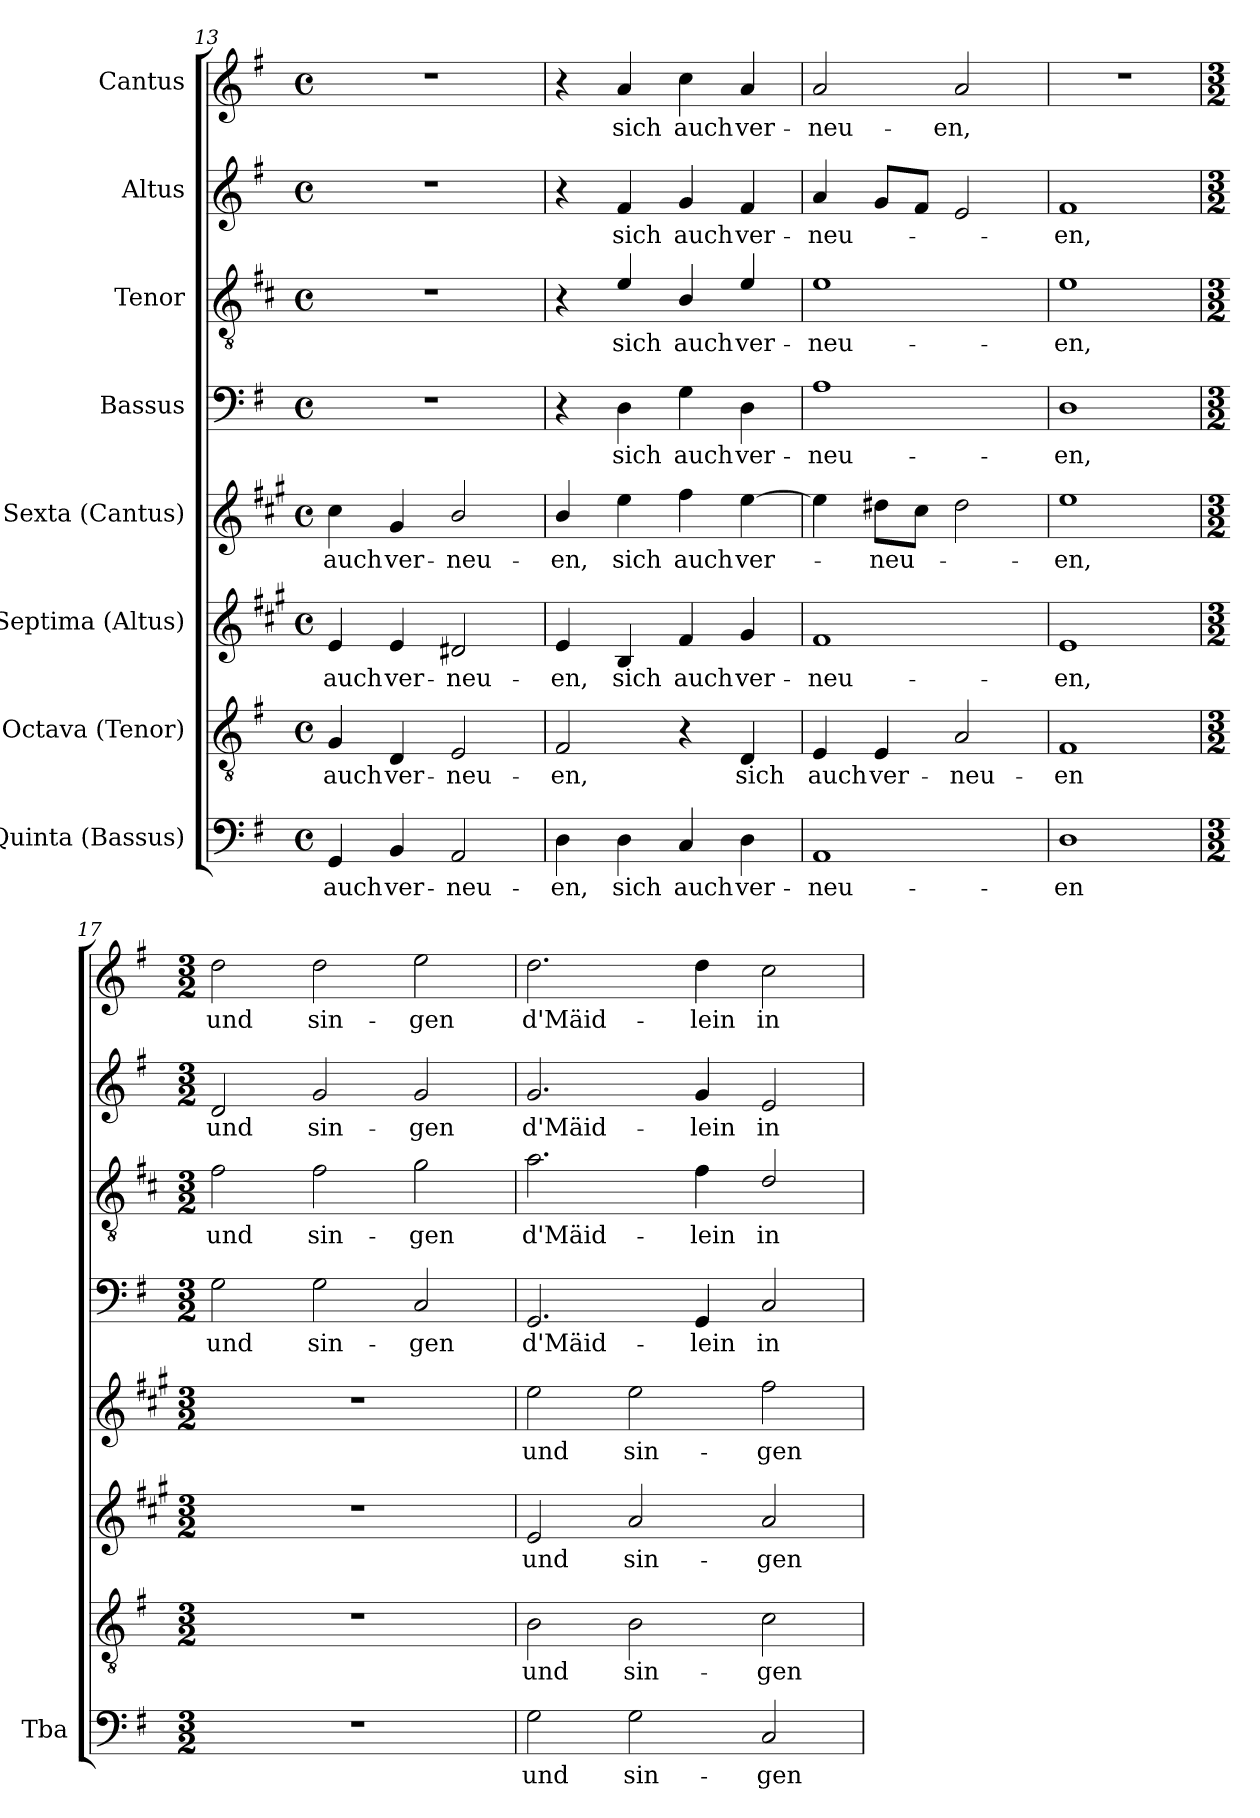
**kern	**text	**kern	**text	**kern	**text	**kern	**text	**kern	**text	**kern	**text	**kern	**text	**kern	**text
*part8	*part8	*part7	*part7	*part6	*part6	*part5	*part5	*part4	*part4	*part3	*part3	*part2	*part2	*part1	*part1
*staff8	*staff8	*staff7	*staff7	*staff6	*staff6	*staff5	*staff5	*staff4	*staff4	*staff3	*staff3	*staff2	*staff2	*staff1	*staff1
*I"Quinta (Bassus)	*	*I"Octava (Tenor)	*	*I"Septima (Altus)	*	*I"Sexta (Cantus)	*	*I"Bassus	*	*I"Tenor	*	*I"Altus	*	*I"Cantus	*
*I'Tba	*	*	*	*	*	*	*	*	*	*	*	*	*	*	*
*clefF4	*	*clefGv2	*	*clefG2	*	*clefG2	*	*clefF4	*	*clefGv2	*	*clefG2	*	*clefG2	*
*	*	*	*	*ITrd1c2	*	*ITrd1c2	*	*	*	*ITrd4c7	*	*	*	*	*
*k[f#]	*	*k[f#]	*	*k[f#]	*	*k[f#]	*	*k[f#]	*	*k[f#]	*	*k[f#]	*	*k[f#]	*
*G:	*	*G:	*	*G:	*	*G:	*	*G:	*	*G:	*	*G:	*	*G:	*
*M4/4	*	*M4/4	*	*M4/4	*	*M4/4	*	*M4/4	*	*M4/4	*	*M4/4	*	*M4/4	*
*met(c)	*	*met(c)	*	*met(c)	*	*met(c)	*	*met(c)	*	*met(c)	*	*met(c)	*	*met(c)	*
=13	=13	=13	=13	=13	=13	=13	=13	=13	=13	=13	=13	=13	=13	=13	=13
4GG/	auch	4G/	auch	4d/	auch	4b\	auch	1r	.	1r	.	1r	.	1r	.
4BB/	ver-	4D/	ver-	4d/	ver-	4f#/	ver-	.	.	.	.	.	.	.	.
2AA/	-neu-	2E/	-neu-	2c#X/	-neu-	2a/	-neu-	.	.	.	.	.	.	.	.
=14	=14	=14	=14	=14	=14	=14	=14	=14	=14	=14	=14	=14	=14	=14	=14
4D\	-en,	2F#/	-en,	4d/	-en,	4a/	-en,	4r	.	4r	.	4r	.	4r	.
4D\	sich	.	.	4A/	sich	4dd\	sich	4D\	sich	4A/	sich	4f#/	sich	4a/	sich
4C/	auch	4r	.	4e/	auch	4ee\	auch	4G\	auch	4E/	auch	4g/	auch	4cc\	auch
4D\	ver-	4D/	sich	4f#/	ver-	[4dd\	ver-	4D\	ver-	4A/	ver-	4f#/	ver-	4a/	ver-
!!LO:PB:g=z
=15	=15	=15	=15	=15	=15	=15	=15	=15	=15	=15	=15	=15	=15	=15	=15
1AA	-neu-	4E/	auch	1e	-neu-	4dd\]	.	1A	-neu-	1A	-neu-	4a/	-neu-	2a/	-neu-
.	.	4E/	ver-	.	.	8cc#X\L	-neu-	.	.	.	.	8g/L	.	.	.
.	.	.	.	.	.	8b\J	.	.	.	.	.	8f#/J	.	.	.
.	.	2A/	-neu-	.	.	2cc#\	.	.	.	.	.	2e/	.	2a/	-en,
=16	=16	=16	=16	=16	=16	=16	=16	=16	=16	=16	=16	=16	=16	=16	=16
1D	-en	1F#	-en	1d	-en,	1dd	-en,	1D	-en,	1A	-en,	1f#	-en,	1r	.
=17	=17	=17	=17	=17	=17	=17	=17	=17	=17	=17	=17	=17	=17	=17	=17
*M3/2	*	*M3/2	*	*M3/2	*	*M3/2	*	*M3/2	*	*M3/2	*	*M3/2	*	*M3/2	*
!LO:N:vis=1	!	!	!	!	!	!	!	!	!	!	!	!	!	!	!
1.r	.	1.r	.	1.r	.	1.r	.	2G\	und	2B\	und	2d/	und	2dd\	und
.	.	.	.	.	.	.	.	2G\	sin-	2B\	sin-	2g/	sin-	2dd\	sin-
.	.	.	.	.	.	.	.	2C/	-gen	2c\	-gen	2g/	-gen	2ee\	-gen
=18	=18	=18	=18	=18	=18	=18	=18	=18	=18	=18	=18	=18	=18	=18	=18
2G\	und	2B\	und	2d/	und	2dd\	und	2.GG/	d'Mäid-	2.d\	d'Mäid-	2.g/	d'Mäid-	2.dd\	d'Mäid-
2G\	sin-	2B\	sin-	2g/	sin-	2dd\	sin-	.	.	.	.	.	.	.	.
.	.	.	.	.	.	.	.	4GG/	-lein	4B\	-lein	4g/	-lein	4dd\	-lein
2C/	-gen	2c\	-gen	2g/	-gen	2ee\	-gen	2C/	in	2G/	in	2e/	in	2cc\	in
=	=	=	=	=	=	=	=	=	=	=	=	=	=	=	=
*-	*-	*-	*-	*-	*-	*-	*-	*-	*-	*-	*-	*-	*-	*-	*-
